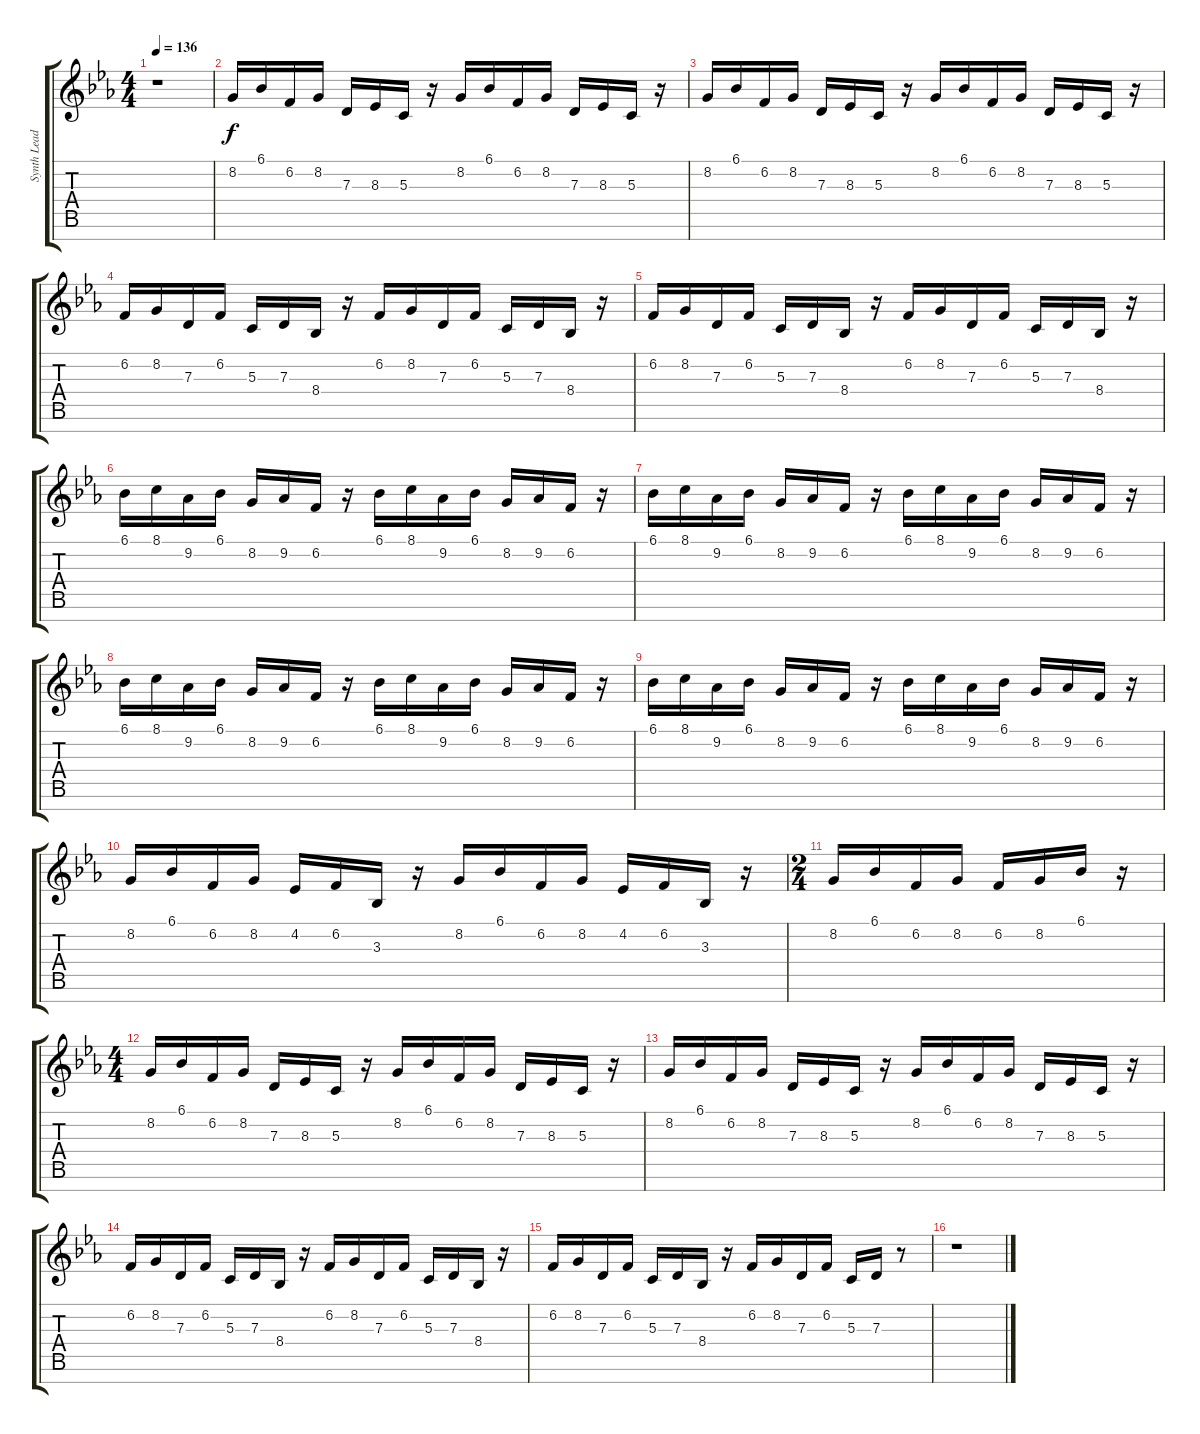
\track ("Synth Lead 2" "Synth Lead") {instrument lead2sawtooth}
\staff {score tabs}
\tuning (E4 B3 G3 D3 A2 E2 B1) {hide}
\ts (4 4)
\tempo 136
\clef g2
\ks eb
r.1{dy f} |
8.2.16{volume 9} 6.1.16 6.2.16 8.2.16 7.3.16 8.3.16 5.3.16 r.16 8.2.16 6.1.16 6.2.16 8.2.16 7.3.16 8.3.16 5.3.16 r.16 |
8.2.16 6.1.16 6.2.16 8.2.16 7.3.16 8.3.16 5.3.16 r.16 8.2.16 6.1.16 6.2.16 8.2.16 7.3.16 8.3.16 5.3.16 r.16 |
6.2.16 8.2.16 7.3.16 6.2.16 5.3.16 7.3.16 8.4.16 r.16 6.2.16 8.2.16 7.3.16 6.2.16 5.3.16 7.3.16 8.4.16 r.16 |
6.2.16 8.2.16 7.3.16 6.2.16 5.3.16 7.3.16 8.4.16 r.16 6.2.16 8.2.16 7.3.16 6.2.16 5.3.16 7.3.16 8.4.16 r.16 |
6.1.16 8.1.16 9.2.16 6.1.16 8.2.16 9.2.16 6.2.16 r.16 6.1.16 8.1.16 9.2.16 6.1.16 8.2.16 9.2.16 6.2.16 r.16 |
6.1.16 8.1.16 9.2.16 6.1.16 8.2.16 9.2.16 6.2.16 r.16 6.1.16 8.1.16 9.2.16 6.1.16 8.2.16 9.2.16 6.2.16 r.16 |
6.1.16 8.1.16 9.2.16 6.1.16 8.2.16 9.2.16 6.2.16 r.16 6.1.16 8.1.16 9.2.16 6.1.16 8.2.16 9.2.16 6.2.16 r.16 |
6.1.16 8.1.16 9.2.16 6.1.16 8.2.16 9.2.16 6.2.16 r.16 6.1.16 8.1.16 9.2.16 6.1.16 8.2.16 9.2.16 6.2.16 r.16 |
8.2.16 6.1.16 6.2.16 8.2.16 4.2.16 6.2.16 3.3.16 r.16 8.2.16 6.1.16 6.2.16 8.2.16 4.2.16 6.2.16 3.3.16 r.16 |
\ts (2 4)
8.2.16 6.1.16 6.2.16 8.2.16 6.2.16 8.2.16 6.1.16 r.16 |
\ts (4 4)
8.2.16 6.1.16 6.2.16 8.2.16 7.3.16 8.3.16 5.3.16 r.16 8.2.16 6.1.16 6.2.16 8.2.16 7.3.16 8.3.16 5.3.16 r.16 |
8.2.16 6.1.16 6.2.16 8.2.16 7.3.16 8.3.16 5.3.16 r.16 8.2.16 6.1.16 6.2.16 8.2.16 7.3.16 8.3.16 5.3.16 r.16 |
6.2.16 8.2.16 7.3.16 6.2.16 5.3.16 7.3.16 8.4.16 r.16 6.2.16 8.2.16 7.3.16 6.2.16 5.3.16 7.3.16 8.4.16 r.16 |
6.2.16 8.2.16 7.3.16 6.2.16 5.3.16 7.3.16 8.4.16 r.16 6.2.16 8.2.16 7.3.16 6.2.16 5.3.16 7.3.16 r.8 |
r.1
